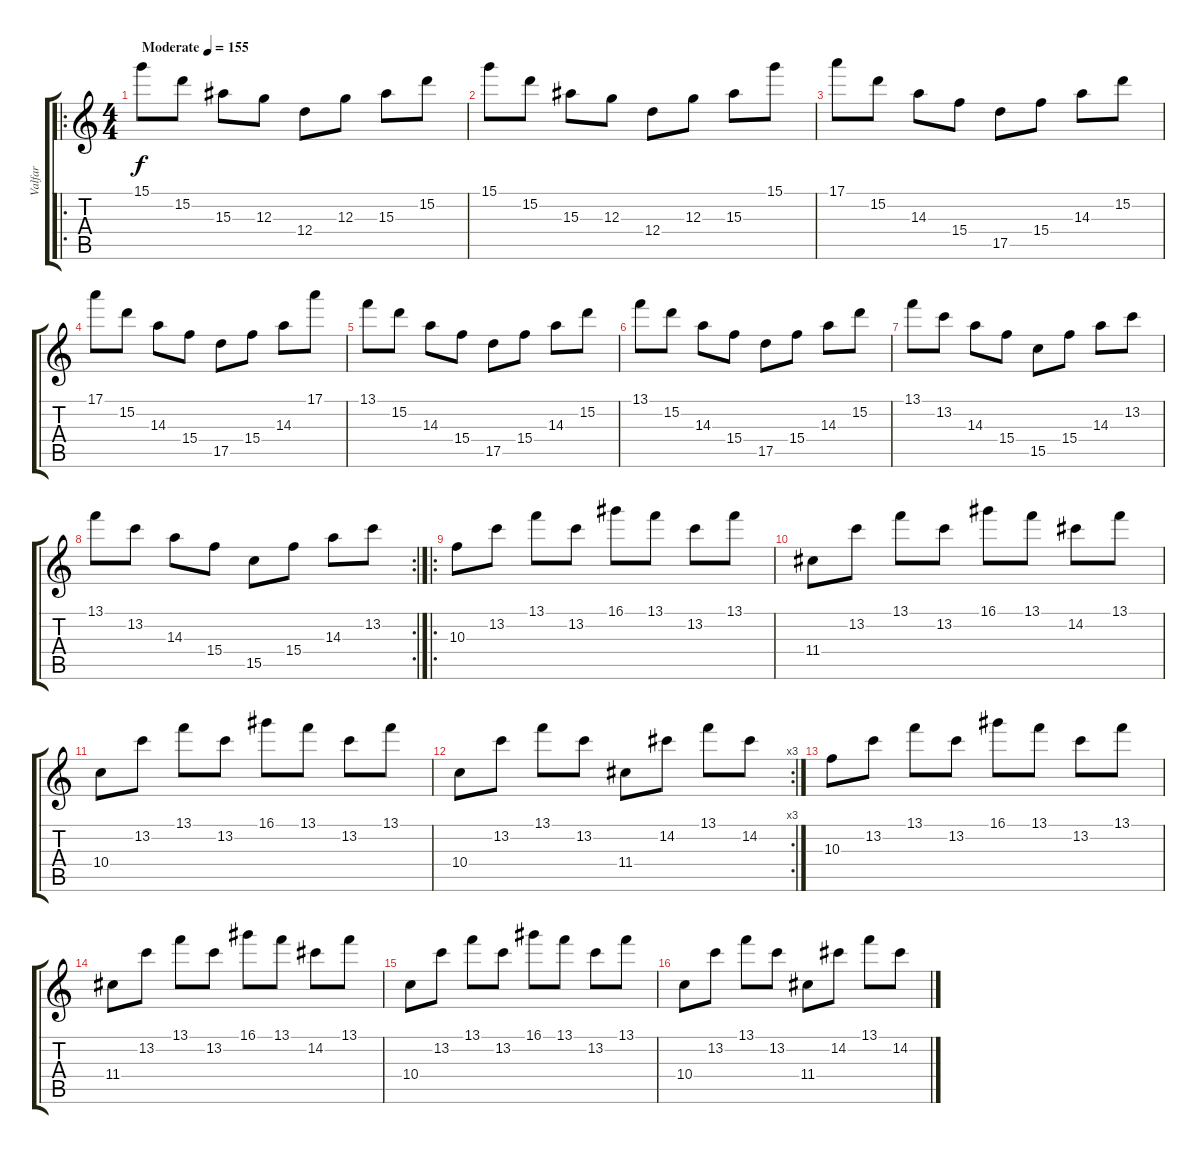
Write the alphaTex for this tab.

\track ("Valfar" "Valfar") {instrument overdrivenguitar}
\staff {score tabs}
\tuning (E4 B3 G3 D3 A2 E2) {hide}
\ro
\ts (4 4)
\tempo (155 "Moderate")
\clef g2
\ks c
15.1.8{dy f instrument overdrivenguitar} 15.2.8 15.3.8 12.3.8 12.4.8 12.3.8 15.3.8 15.2.8 |
15.1.8 15.2.8 15.3.8 12.3.8 12.4.8 12.3.8 15.3.8 15.1.8 |
17.1.8 15.2.8 14.3.8 15.4.8 17.5.8 15.4.8 14.3.8 15.2.8 |
17.1.8 15.2.8 14.3.8 15.4.8 17.5.8 15.4.8 14.3.8 17.1.8 |
13.1.8 15.2.8 14.3.8 15.4.8 17.5.8 15.4.8 14.3.8 15.2.8 |
13.1.8 15.2.8 14.3.8 15.4.8 17.5.8 15.4.8 14.3.8 15.2.8 |
13.1.8 13.2.8 14.3.8 15.4.8 15.5.8 15.4.8 14.3.8 13.2.8 |
\rc 2
13.1.8 13.2.8 14.3.8 15.4.8 15.5.8 15.4.8 14.3.8 13.2.8 |
\ro
10.3.8 13.2.8 13.1.8 13.2.8 16.1.8 13.1.8 13.2.8 13.1.8 |
11.4.8 13.2.8 13.1.8 13.2.8 16.1.8 13.1.8 14.2.8 13.1.8 |
10.4.8 13.2.8 13.1.8 13.2.8 16.1.8 13.1.8 13.2.8 13.1.8 |
\rc 3
10.4.8 13.2.8 13.1.8 13.2.8 11.4.8 14.2.8 13.1.8 14.2.8 |
10.3.8 13.2.8 13.1.8 13.2.8 16.1.8 13.1.8 13.2.8 13.1.8 |
11.4.8 13.2.8 13.1.8 13.2.8 16.1.8 13.1.8 14.2.8 13.1.8 |
10.4.8 13.2.8 13.1.8 13.2.8 16.1.8 13.1.8 13.2.8 13.1.8 |
10.4.8 13.2.8 13.1.8 13.2.8 11.4.8 14.2.8 13.1.8 14.2.8
